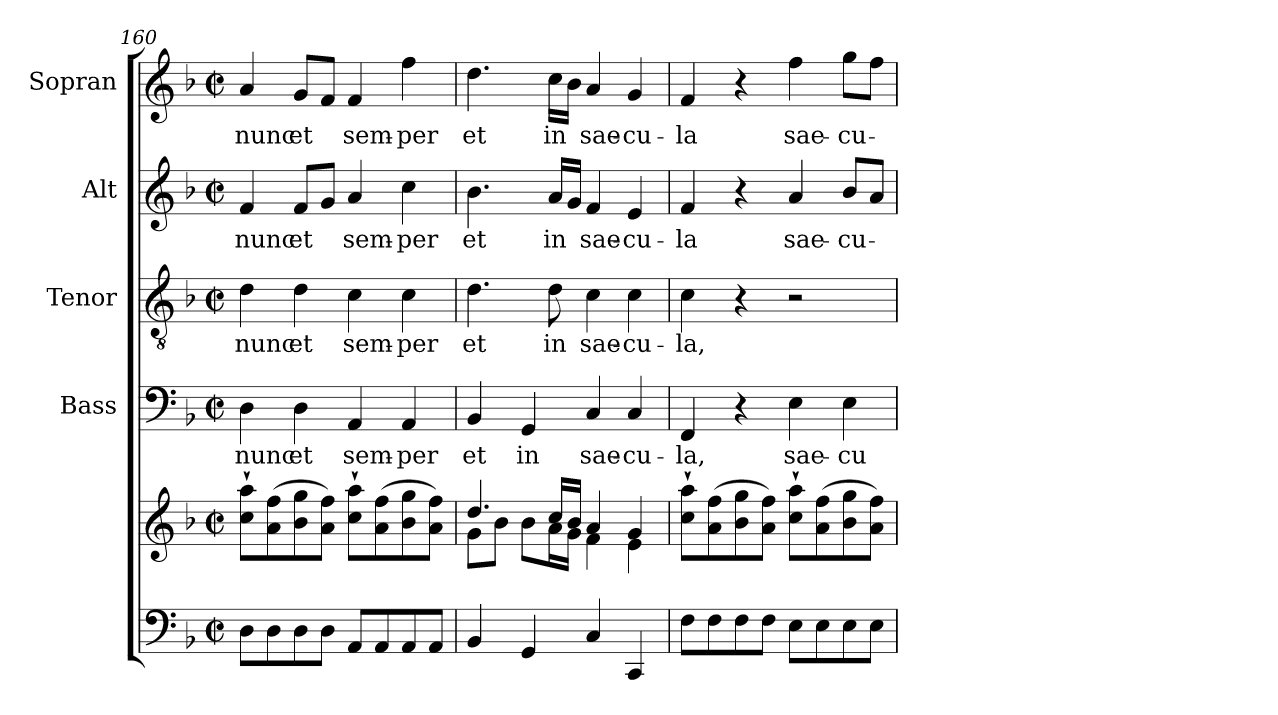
**kern	**kern	**kern	**text	**kern	**text	**kern	**text	**kern	**text
*part5	*part5	*part4	*part4	*part3	*part3	*part2	*part2	*part1	*part1
*staff6	*staff5	*staff4	*staff4	*staff3	*staff3	*staff2	*staff2	*staff1	*staff1
*	*	*I"Bass	*	*I"Tenor	*	*I"Alt	*	*I"Sopran	*
*	*	*I'B.	*	*I'T.	*	*I'A.	*	*I'S.	*
*clefF4	*clefG2	*clefF4	*	*clefGv2	*	*clefG2	*	*clefG2	*
*k[b-]	*k[b-]	*k[b-]	*	*k[b-]	*	*k[b-]	*	*k[b-]	*
*F:	*F:	*F:	*	*F:	*	*F:	*	*F:	*
*M2/2	*M2/2	*M2/2	*	*M2/2	*	*M2/2	*	*M2/2	*
*met(c|)	*met(c|)	*met(c|)	*	*met(c|)	*	*met(c|)	*	*met(c|)	*
=160	=160	=160	=160	=160	=160	=160	=160	=160	=160
!	!	!	!LO:LY:b	!	!LO:LY:b	!	!LO:LY:b	!	!LO:LY:b
8D\L	8cc\`> 8aa\`>L	4D\	nunc	4d\	nunc	4f/	nunc	4a/	nunc
8D\	(>8a\ 8ff\	.	.	.	.	.	.	.	.
!	!	!	!LO:LY:b	!	!LO:LY:b	!	!LO:LY:b	!	!LO:LY:b
8D\	8b-\ 8gg\	4D\	et	4d\	et	8f/L	et	8g/L	et
8D\J	8a\ 8ff\J)	.	.	.	.	8g/J	.	8f/J	.
!	!	!	!LO:LY:b	!	!LO:LY:b	!	!LO:LY:b	!	!LO:LY:b
8AA/L	8cc\`> 8aa\`>L	4AA/	sem-	4c\	sem-	4a/	sem-	4f/	sem-
8AA/	(>8a\ 8ff\	.	.	.	.	.	.	.	.
!	!	!	!LO:LY:b	!	!LO:LY:b	!	!LO:LY:b	!	!LO:LY:b
8AA/	8b-\ 8gg\	4AA/	-per	4c\	-per	4cc\	-per	4ff\	-per
8AA/J	8a\ 8ff\J)	.	.	.	.	.	.	.	.
=161	=161	=161	=161	=161	=161	=161	=161	=161	=161
*	*^	*	*	*	*	*	*	*	*
!	!	!	!	!LO:LY:b	!	!LO:LY:b	!	!LO:LY:b	!	!LO:LY:b
4BB-/	4.dd/	8g\L	4BB-/	et	4.d\	et	4.b-\	et	4.dd\	et
.	.	8b-\J	.	.	.	.	.	.	.	.
!	!	!	!	!LO:LY:b	!	!	!	!	!	!
4GG/	.	8b-\L	4GG/	in	.	.	.	.	.	.
!	!	!	!	!	!	!LO:LY:b	!	!LO:LY:b	!	!LO:LY:b
.	16cc/LL	16a\L	.	.	8d\	in	16a/LL	in	16cc\LL	in
.	16b-/JJ	16g\JJ	.	.	.	.	16g/JJ	.	16b-\JJ	.
!	!	!	!	!LO:LY:b	!	!LO:LY:b	!	!LO:LY:b	!	!LO:LY:b
4C/	4a/	4f\	4C/	sae-	4c\	sae-	4f/	sae-	4a/	sae-
!	!	!	!	!LO:LY:b	!	!LO:LY:b	!	!LO:LY:b	!	!LO:LY:b
4CC/	4g/	4e\	4C/	-cu-	4c\	-cu-	4e/	-cu-	4g/	-cu-
!!LO:LB:g=z
=162	=162	=162	=162	=162	=162	=162	=162	=162	=162	=162
!	!	!	!	!LO:LY:b	!	!LO:LY:b	!	!LO:LY:b	!	!LO:LY:b
*	*v	*v	*	*	*	*	*	*	*	*
8F\L	8cc\`> 8aa\`>L	4FF/	-la,	4c\	-la,	4f/	-la	4f/	-la
8F\	(>8a\ 8ff\	.	.	.	.	.	.	.	.
8F\	8b-\ 8gg\	4r	.	4r	.	4r	.	4r	.
8F\J	8a\ 8ff\J)	.	.	.	.	.	.	.	.
!	!	!	!LO:LY:b	!	!	!	!LO:LY:b	!	!LO:LY:b
8E\L	8cc\`> 8aa\`>L	4E\	sae-	2r	.	4a/	sae-	4ff\	sae-
8E\	(>8a\ 8ff\	.	.	.	.	.	.	.	.
!	!	!	!LO:LY:b	!	!	!	!LO:LY:b	!	!LO:LY:b
8E\	8b-\ 8gg\	4E\	-cu-	.	.	8b-/L	-cu-	8gg\L	-cu-
8E\J	8a\ 8ff\J)	.	.	.	.	8a/J	.	8ff\J	.
=	=	=	=	=	=	=	=	=	=
*-	*-	*-	*-	*-	*-	*-	*-	*-	*-
